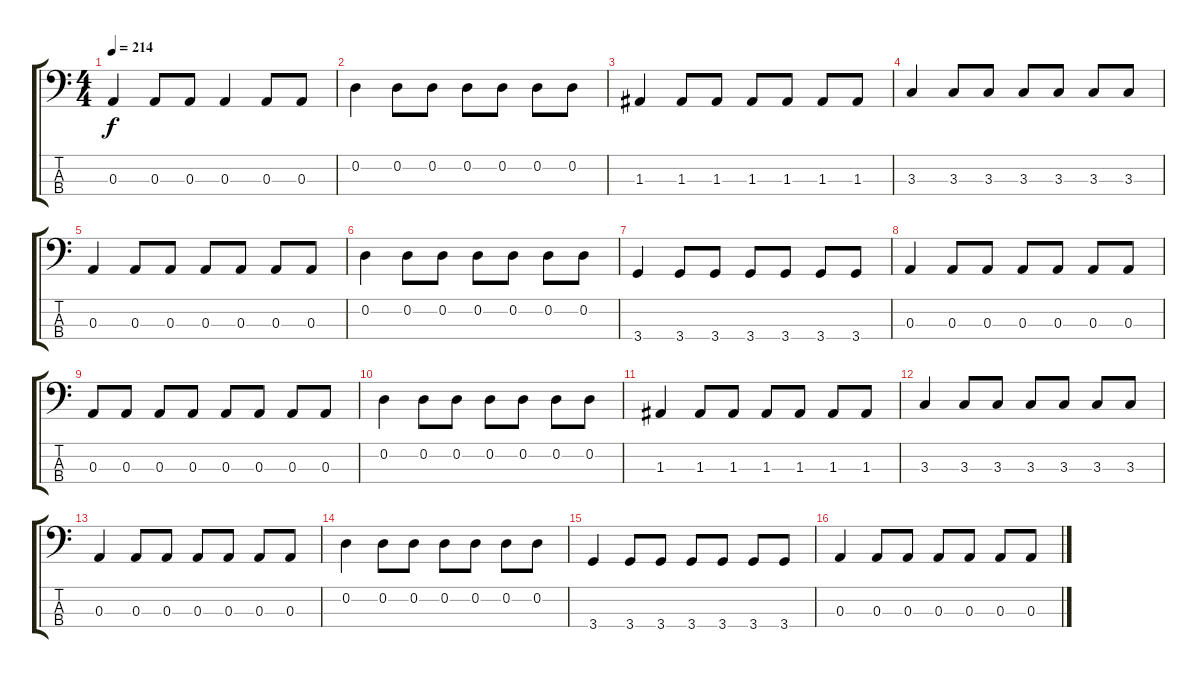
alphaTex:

\track "" {instrument electricbassfinger}
\staff {score tabs}
\tuning (G2 D2 A1 E1) {hide}
\ts (4 4)
\tempo 214
\clef f4
\ks c
0.3.4{dy f} 0.3.8 0.3.8 0.3.4 0.3.8 0.3.8 |
0.2.4 0.2.8 0.2.8 0.2.8 0.2.8 0.2.8 0.2.8 |
1.3.4 1.3.8 1.3.8 1.3.8 1.3.8 1.3.8 1.3.8 |
3.3.4 3.3.8 3.3.8 3.3.8 3.3.8 3.3.8 3.3.8 |
0.3.4 0.3.8 0.3.8 0.3.8 0.3.8 0.3.8 0.3.8 |
0.2.4 0.2.8 0.2.8 0.2.8 0.2.8 0.2.8 0.2.8 |
3.4.4 3.4.8 3.4.8 3.4.8 3.4.8 3.4.8 3.4.8 |
0.3.4 0.3.8 0.3.8 0.3.8 0.3.8 0.3.8 0.3.8 |
0.3.8 0.3.8 0.3.8 0.3.8 0.3.8 0.3.8 0.3.8 0.3.8 |
0.2.4 0.2.8 0.2.8 0.2.8 0.2.8 0.2.8 0.2.8 |
1.3.4 1.3.8 1.3.8 1.3.8 1.3.8 1.3.8 1.3.8 |
3.3.4 3.3.8 3.3.8 3.3.8 3.3.8 3.3.8 3.3.8 |
0.3.4 0.3.8 0.3.8 0.3.8 0.3.8 0.3.8 0.3.8 |
0.2.4 0.2.8 0.2.8 0.2.8 0.2.8 0.2.8 0.2.8 |
3.4.4 3.4.8 3.4.8 3.4.8 3.4.8 3.4.8 3.4.8 |
0.3.4 0.3.8 0.3.8 0.3.8 0.3.8 0.3.8 0.3.8
